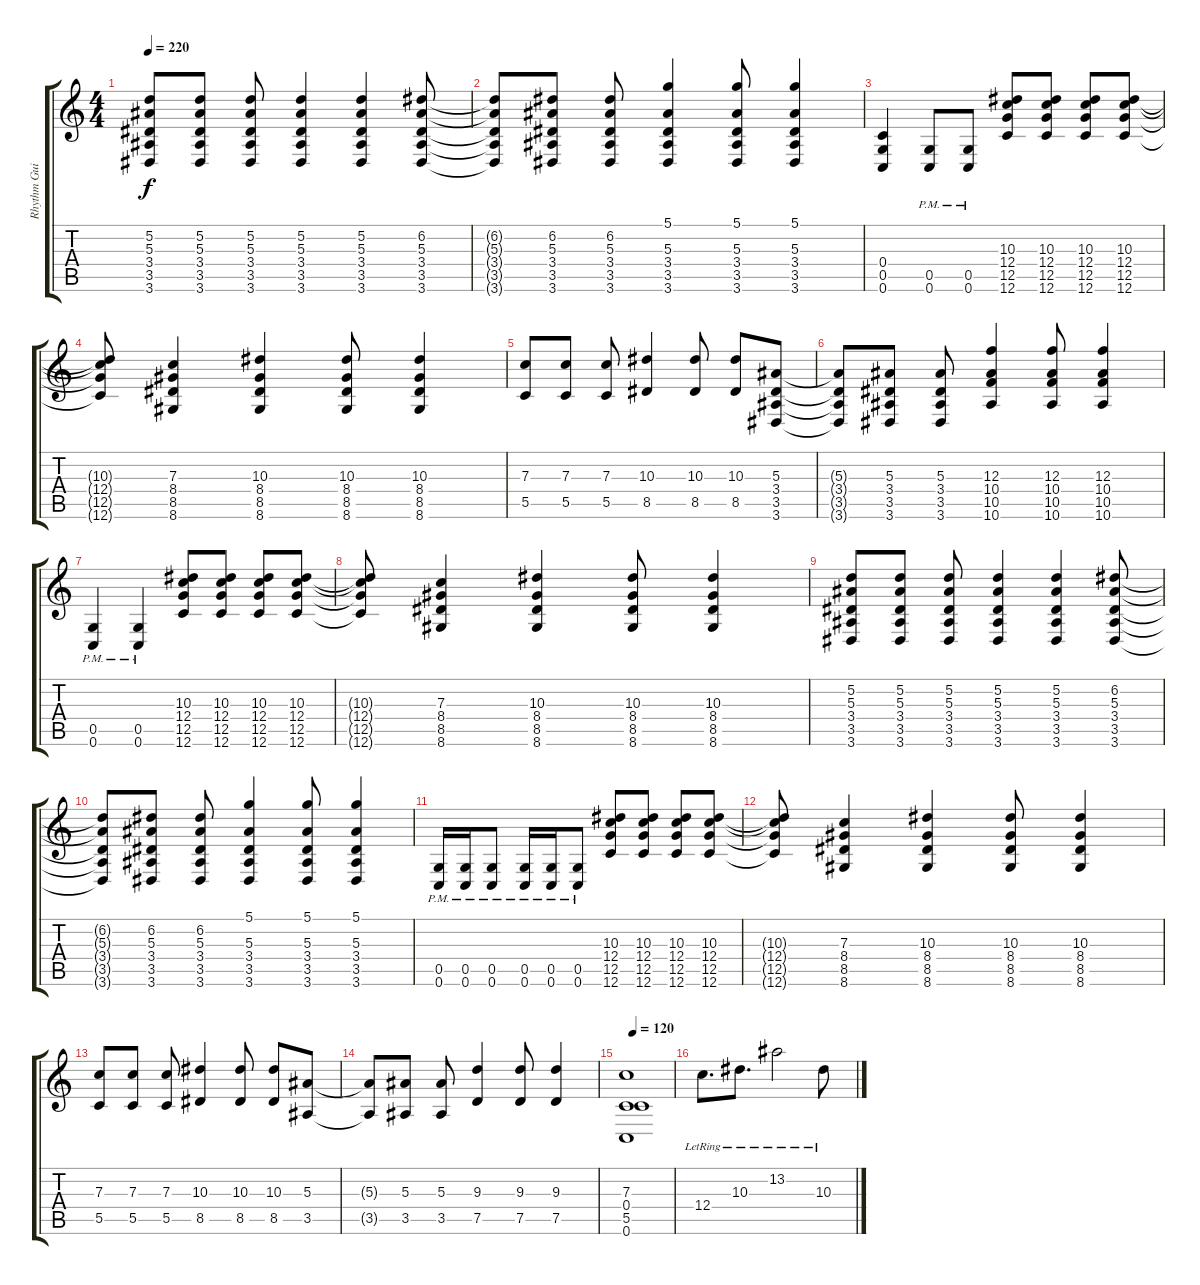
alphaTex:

\track ("Rhythm Guitar 1" "Rhythm Gui") {instrument distortionguitar}
\staff {score tabs}
\tuning (D4 A3 F3 C3 G2 C2) {hide}
\ts (4 4)
\tempo 220
\clef g2
\ks c
(5.2 5.3 3.4 3.5 3.6).8{dy f} (5.2 5.3 3.4 3.5 3.6).8 (5.2 5.3 3.4 3.5 3.6).8 (5.2 5.3 3.4 3.5 3.6).4 (5.2 5.3 3.4 3.5 3.6).4 (6.2 5.3 3.4 3.5 3.6).8 |
(6.2{t} 5.3{t} 3.4{t} 3.5{t} 3.6{t}).8 (6.2 5.3 3.4 3.5 3.6).8 (6.2 5.3 3.4 3.5 3.6).8 (5.1 5.3 3.4 3.5 3.6).4 (5.1 5.3 3.4 3.5 3.6).8 (5.1 5.3 3.4 3.5 3.6).4 |
(0.4 0.5 0.6).4 (0.5{pm} 0.6{pm}).8 (0.5{pm} 0.6{pm}).8 (10.3 12.4 12.5 12.6).8 (10.3 12.4 12.5 12.6).8 (10.3 12.4 12.5 12.6).8 (10.3 12.4 12.5 12.6).8 |
(10.3{t} 12.4{t} 12.5{t} 12.6{t}).8 (7.3 8.4 8.5 8.6).4 (10.3 8.4 8.5 8.6).4 (10.3 8.4 8.5 8.6).8 (10.3 8.4 8.5 8.6).4 |
(7.3 5.5).8 (7.3 5.5).8 (7.3 5.5).8 (10.3 8.5).4 (10.3 8.5).8 (10.3 8.5).8 (5.3 3.4 3.5 3.6).8 |
(5.3{t} 3.4{t} 3.5{t} 3.6{t}).8 (5.3 3.4 3.5 3.6).8 (5.3 3.4 3.5 3.6).8 (12.3 10.4 10.5 10.6).4 (12.3 10.4 10.5 10.6).8 (12.3 10.4 10.5 10.6).4 |
(0.5{pm} 0.6{pm}).4 (0.5{pm} 0.6{pm}).4 (10.3 12.4 12.5 12.6).8 (10.3 12.4 12.5 12.6).8 (10.3 12.4 12.5 12.6).8 (10.3 12.4 12.5 12.6).8 |
(10.3{t} 12.4{t} 12.5{t} 12.6{t}).8 (7.3 8.4 8.5 8.6).4 (10.3 8.4 8.5 8.6).4 (10.3 8.4 8.5 8.6).8 (10.3 8.4 8.5 8.6).4 |
(5.2 5.3 3.4 3.5 3.6).8 (5.2 5.3 3.4 3.5 3.6).8 (5.2 5.3 3.4 3.5 3.6).8 (5.2 5.3 3.4 3.5 3.6).4 (5.2 5.3 3.4 3.5 3.6).4 (6.2 5.3 3.4 3.5 3.6).8 |
(6.2{t} 5.3{t} 3.4{t} 3.5{t} 3.6{t}).8 (6.2 5.3 3.4 3.5 3.6).8 (6.2 5.3 3.4 3.5 3.6).8 (5.1 5.3 3.4 3.5 3.6).4 (5.1 5.3 3.4 3.5 3.6).8 (5.1 5.3 3.4 3.5 3.6).4 |
(0.5{pm} 0.6{pm}).16 (0.5{pm} 0.6{pm}).16 (0.5{pm} 0.6{pm}).8 (0.5{pm} 0.6{pm}).16 (0.5{pm} 0.6{pm}).16 (0.5{pm} 0.6{pm}).8 (10.3 12.4 12.5 12.6).8 (10.3 12.4 12.5 12.6).8 (10.3 12.4 12.5 12.6).8 (10.3 12.4 12.5 12.6).8 |
(10.3{t} 12.4{t} 12.5{t} 12.6{t}).8 (7.3 8.4 8.5 8.6).4 (10.3 8.4 8.5 8.6).4 (10.3 8.4 8.5 8.6).8 (10.3 8.4 8.5 8.6).4 |
(7.3 5.5).8 (7.3 5.5).8 (7.3 5.5).8 (10.3 8.5).4 (10.3 8.5).8 (10.3 8.5).8 (5.3 3.5).8 |
(5.3{t} 3.5{t}).8 (5.3 3.5).8 (5.3 3.5).8 (9.3 7.5).4 (9.3 7.5).8 (9.3 7.5).4 |
\tempo 120
(7.3 0.4 5.5 0.6).1 |
12.4{lr}.8{d} 10.3{lr}.8{d} 13.2{lr}.2 10.3{lr}.8
